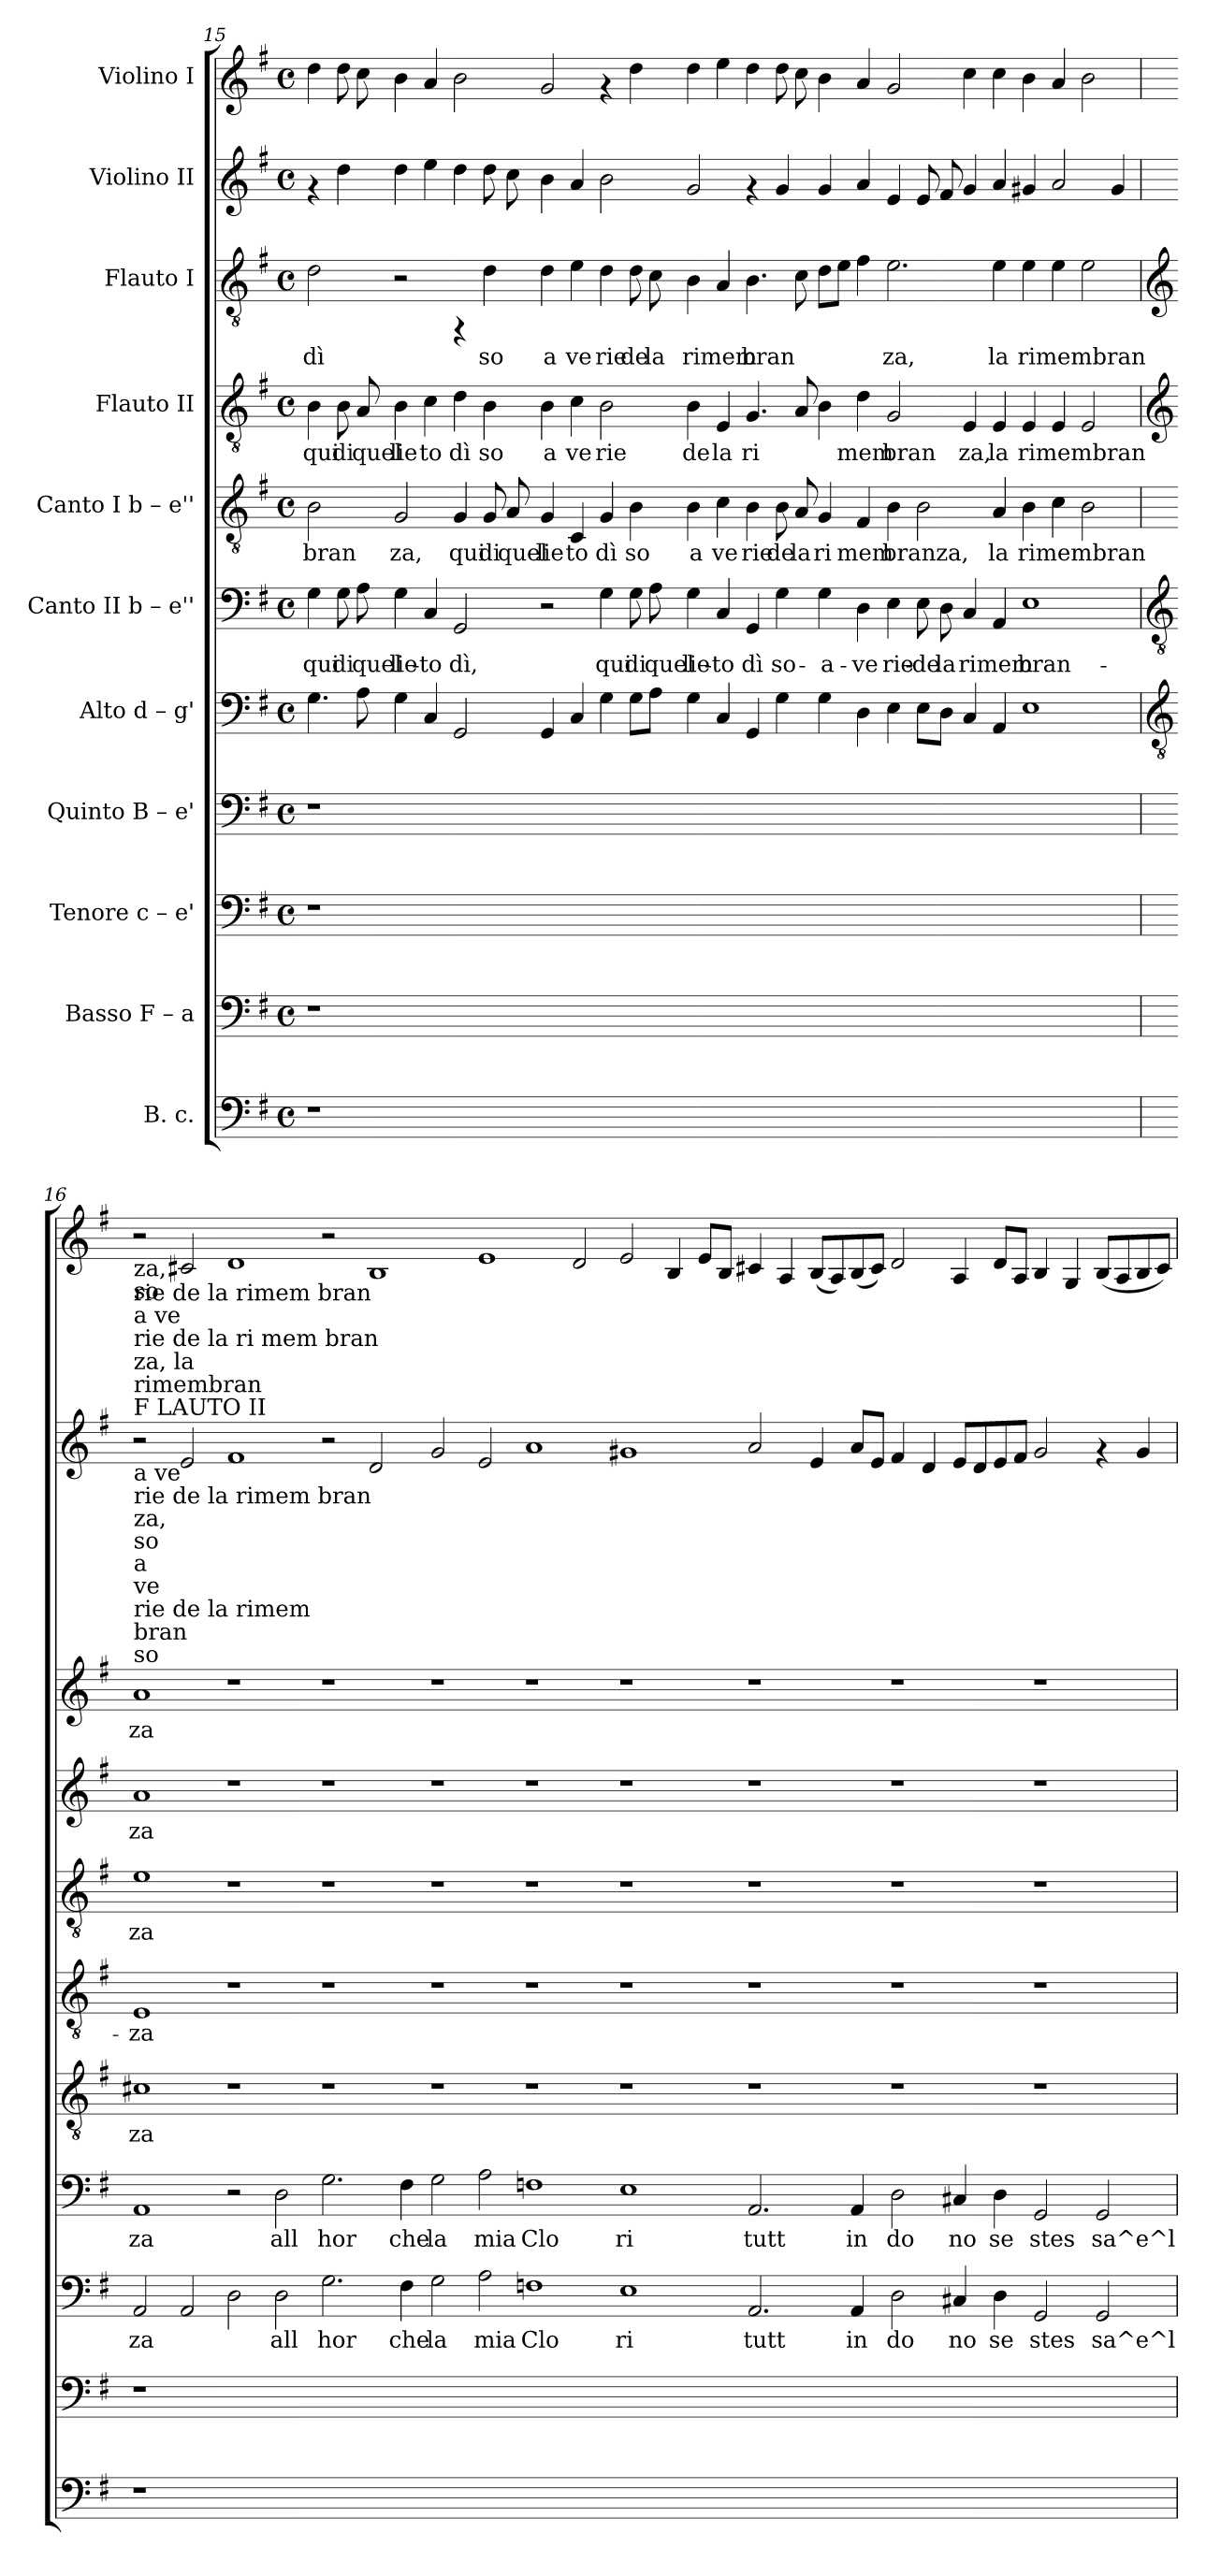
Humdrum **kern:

**kern	**kern	**kern	**text	**kern	**text	**kern	**text	**kern	**text	**kern	**text	**kern	**text	**kern	**text	**kern	**kern
*part11	*part10	*part9	*part9	*part8	*part8	*part7	*part7	*part6	*part6	*part5	*part5	*part4	*part4	*part3	*part3	*part2	*part1
*staff11	*staff10	*staff9	*staff9	*staff8	*staff8	*staff7	*staff7	*staff6	*staff6	*staff5	*staff5	*staff4	*staff4	*staff3	*staff3	*staff2	*staff1
*I"B. c.	*I"Basso  F – a	*I"Tenore  c – e'	*	*I"Quinto  B – e'	*	*I"Alto  d – g'	*	*I"Canto II  b – e''	*	*I"Canto I  b – e''	*	*I"Flauto II	*	*I"Flauto I	*	*I"Violino II	*I"Violino I
!!LO:PB:g=z
*clefF4	*clefF4	*clefF4	*	*clefF4	*	*clefF4	*	*clefF4	*	*clefGv2	*	*clefGv2	*	*clefGv2	*	*clefG2	*clefG2
*k[f#]	*k[f#]	*k[f#]	*	*k[f#]	*	*k[f#]	*	*k[f#]	*	*k[f#]	*	*k[f#]	*	*k[f#]	*	*k[f#]	*k[f#]
*G:	*G:	*G:	*	*G:	*	*G:	*	*G:	*	*G:	*	*G:	*	*G:	*	*G:	*G:
*M4/4	*M4/4	*M4/4	*	*M4/4	*	*M4/4	*	*M4/4	*	*M4/4	*	*M4/4	*	*M4/4	*	*M4/4	*M4/4
*met(c)	*met(c)	*met(c)	*	*met(c)	*	*met(c)	*	*met(c)	*	*met(c)	*	*met(c)	*	*met(c)	*	*met(c)	*met(c)
=15	=15	=15	=15	=15	=15	=15	=15	=15	=15	=15	=15	=15	=15	=15	=15	=15	=15
!	!	!	!	!	!	!	!LO:LY:b:rj	!	!LO:LY:b:rj	!	!LO:LY:b:rj	!	!LO:LY:b	!	!LO:LY:b:cj	!	!
1r	1r	1r	.	1r	.	4.G\	.	4G\	qui	2B\	bran	4B\	qui	2d\	dì	4rf	4dd\
!	!	!	!	!	!	!	!	!	!LO:LY:b:rj	!	!	!	!LO:LY:b	!	!	!	!
.	.	.	.	.	.	.	.	8G\	di	.	.	8B\	di	.	.	4dd\	8dd\
!	!	!	!	!	!	!	!LO:LY:b:rj	!	!LO:LY:b:rj	!	!	!	!LO:LY:b	!	!	!	!
.	.	.	.	.	.	8A\	.	8A\	quel	.	.	8A/	quel	.	.	.	8cc\
!	!	!	!	!	!	!	!LO:LY:b:rj	!	!LO:LY:b:rj	!	!LO:LY:b:rj	!	!LO:LY:b	!	!	!	!
.	.	.	.	.	.	4G\	.	4G\	lie-	2G/	za,	4B\	lie	2r	.	4dd\	4b\
!	!	!	!	!	!	!	!LO:LY:b:rj	!	!LO:LY:b:rj	!	!	!	!LO:LY:b	!	!	!	!
.	.	.	.	.	.	4C/	.	4C/	-to	.	.	4c\	to	.	.	4ee\	4a/
!	!	!	!	!	!	!	!LO:LY:b:rj	!	!LO:LY:b:rj	!	!LO:LY:b:rj	!	!LO:LY:b	!	!	!	!
00ryy	00ryy	00ryy	.	00ryy	.	2GG/	.	2GG/	dì,	4G/	qui	4d\	dì	4rFF	.	4dd\	2b\
!	!	!	!	!	!	!	!	!	!	!	!LO:LY:b:rj	!	!LO:LY:b	!	!LO:LY:b:cj	!	!
.	.	.	.	.	.	.	.	.	.	8G/	di	4B\	so	4d\	so	8dd\	.
!	!	!	!	!	!	!	!	!	!	!	!LO:LY:b:rj	!	!	!	!	!	!
.	.	.	.	.	.	.	.	.	.	8A/	quel	.	.	.	.	8cc\	.
!	!	!	!	!	!	!	!LO:LY:b:rj	!	!	!	!LO:LY:b:rj	!	!LO:LY:b	!	!LO:LY:b:cj	!	!
.	.	.	.	.	.	4GG/	.	2r	.	4G/	lie	4B\	a	4d\	a	4b\	2g/
!	!	!	!	!	!	!	!LO:LY:b:rj	!	!	!	!LO:LY:b:rj	!	!LO:LY:b	!	!LO:LY:b:cj	!	!
.	.	.	.	.	.	4C/	.	.	.	4C/	to	4c\	ve	4e\	ve	4a/	.
!	!	!	!	!	!	!	!LO:LY:b:rj	!	!LO:LY:b:rj	!	!LO:LY:b:rj	!	!LO:LY:b	!	!LO:LY:b:cj	!	!
.	.	.	.	.	.	4G\	.	4G\	qui	4G/	dì	2B\	rie	4d\	rie	2b\	4rf
!	!	!	!	!	!	!	!LO:LY:b:rj	!	!LO:LY:b:rj	!	!LO:LY:b:rj	!	!	!	!LO:LY:b:cj	!	!
.	.	.	.	.	.	8G\L	.	8G\	di	4B\	so	.	.	8d\	de	.	4dd\
!	!	!	!	!	!	!	!LO:LY:b:rj	!	!LO:LY:b:rj	!	!	!	!	!	!LO:LY:b:cj	!	!
.	.	.	.	.	.	8A\J	.	8A\	quel	.	.	.	.	8c\	la	.	.
!	!	!	!	!	!	!	!LO:LY:b:rj	!	!LO:LY:b:rj	!	!LO:LY:b:rj	!	!LO:LY:b	!	!LO:LY:b:cj	!	!
.	.	.	.	.	.	4G\	.	4G\	lie-	4B\	a	4B\	de	4B\	rimem	2g/	4dd\
!	!	!	!	!	!	!	!LO:LY:b:rj	!	!LO:LY:b:rj	!	!LO:LY:b:rj	!	!LO:LY:b	!	!LO:LY:b:cj	!	!
.	.	.	.	.	.	4C/	.	4C/	-to	4c\	ve	4E/	la	4A/	.	.	4ee\
!	!	!	!	!	!	!	!LO:LY:b:rj	!	!LO:LY:b:rj	!	!LO:LY:b:rj	!	!LO:LY:b	!	!LO:LY:b:cj	!	!
.	.	.	.	.	.	4GG/	.	4GG/	dì	4B\	rie	4.G/	ri	4.B\	bran	4rf	4dd\
!	!	!	!	!	!	!	!LO:LY:b:rj	!	!LO:LY:b:rj	!	!LO:LY:b:rj	!	!	!	!	!	!
.	.	.	.	.	.	4G\	.	4G\	so-	8B\	de	.	.	.	.	4g/	8dd\
!	!	!	!	!	!	!	!	!	!	!	!LO:LY:b:rj	!	!LO:LY:b	!	!LO:LY:b:cj	!	!
.	.	.	.	.	.	.	.	.	.	8A/	la	8A/	.	8c\	.	.	8cc\
!	!	!	!	!	!	!	!LO:LY:b:rj	!	!LO:LY:b:rj	!	!LO:LY:b:rj	!	!LO:LY:b	!	!LO:LY:b:cj	!	!
.	.	.	.	.	.	4G\	.	4G\	-a-	4G/	ri	4B\	.	8d\L	.	4g/	4b\
!	!	!	!	!	!	!	!	!	!	!	!	!	!	!	!LO:LY:b:cj	!	!
.	.	.	.	.	.	.	.	.	.	.	.	.	.	8e\J	.	.	.
!	!	!	!	!	!	!	!LO:LY:b:rj	!	!LO:LY:b:rj	!	!LO:LY:b:rj	!	!LO:LY:b	!	!LO:LY:b:cj	!	!
.	.	.	.	.	.	4D\	.	4D\	-ve	4F#/	mem	4d\	mem	4f#\	.	4a/	4a/
!	!	!	!	!	!	!	!LO:LY:b:rj	!	!LO:LY:b:rj	!	!LO:LY:b:rj	!	!LO:LY:b	!	!LO:LY:b:cj	!	!
.	.	.	.	.	.	4E\	.	4E\	rie-	4B\	branza,	2G/	bran	2.e\	za,	4e/	2g/
!	!	!	!	!	!	!	!LO:LY:b:rj	!	!LO:LY:b:rj	!	!LO:LY:b:rj	!	!	!	!	!	!
.	.	.	.	.	.	8E\L	.	8E\	-de	2B\	.	.	.	.	.	8e/	.
!	!	!	!	!	!	!	!LO:LY:b:rj	!	!LO:LY:b:rj	!	!	!	!	!	!	!	!
.	.	.	.	.	.	8D\J	.	8D\	la	.	.	.	.	.	.	8f#/	.
!	!	!	!	!	!	!	!LO:LY:b:rj	!	!LO:LY:b:rj	!	!	!	!LO:LY:b	!	!	!	!
.	.	.	.	.	.	4C/	.	4C/	rimem-	.	.	4E/	za,	.	.	4g/	4cc\
!	!	!	!	!	!	!	!LO:LY:b:rj	!	!LO:LY:b:rj	!	!LO:LY:b:rj	!	!LO:LY:b	!	!LO:LY:b:cj	!	!
.	.	.	.	.	.	4AA/	.	4AA/	--	4A/	la	4E/	la	4e\	la	4a/	4cc\
!	!	!	!	!	!	!	!LO:LY:b:rj	!	!LO:LY:b:rj	!	!LO:LY:b:rj	!	!LO:LY:b	!	!LO:LY:b:cj	!	!
1ryy	1ryy	1ryy	.	1ryy	.	1E	.	1E	-bran-	4B\	rimembran	4E/	rimembran	4e\	rimembran	4g#X/	4b\
!	!	!	!	!	!	!	!	!	!	!	!LO:LY:b:rj	!	!LO:LY:b	!	!LO:LY:b:cj	!	!
.	.	.	.	.	.	.	.	.	.	4c\	.	4E/	.	4e\	.	2a/	4a/
!	!	!	!	!	!	!	!	!	!	!	!LO:LY:b:rj	!	!LO:LY:b	!	!LO:LY:b:cj	!	!
.	.	.	.	.	.	.	.	.	.	2B\	.	2E/	.	2e\	.	.	2b\
.	.	.	.	.	.	.	.	.	.	.	.	.	.	.	.	4g#/	.
!!LO:PB:g=z
=16	=16	=16	=16	=16	=16	=16	=16	=16	=16	=16	=16	=16	=16	=16	=16	=16	=16
*	*	*	*	*	*	*clefGv2	*	*clefGv2	*	*	*	*clefG2	*	*clefG2	*	*	*
!	!	!	!	!	!	!	!	!	!	!	!	!	!	!	!	!	!LO:TX:b:t=rie de la rimem bran
!	!	!	!	!	!	!	!	!	!	!	!	!	!	!	!	!	!LO:TX:b:t=za,
!	!	!	!	!	!	!	!	!	!	!	!	!	!	!	!	!	!LO:TX:b:t=so
!	!	!	!	!	!	!	!	!	!	!	!	!	!	!	!	!	!LO:TX:b:t=a ve
!	!	!	!	!	!	!	!	!	!	!	!	!	!	!	!	!	!LO:TX:b:t=rie de la ri mem bran
!	!	!	!	!	!	!	!	!	!	!	!	!	!	!	!	!	!LO:TX:b:t=za, la
!	!	!	!	!	!	!	!	!	!	!	!	!	!	!	!	!	!LO:TX:b:t=rimembran
!	!	!	!	!	!	!	!	!	!	!	!	!	!	!	!	!LO:TX:a:t=F LAUTO II	!
!	!	!	!	!	!	!	!	!	!	!	!	!	!	!	!	!LO:TX:b:t=a ve	!
!	!	!	!	!	!	!	!	!	!	!	!	!	!	!	!	!LO:TX:b:t=rie de la rimem bran	!
!	!	!	!	!	!	!	!	!	!	!	!	!	!	!	!	!LO:TX:b:t=za,	!
!	!	!	!	!	!	!	!	!	!	!	!	!	!	!	!	!LO:TX:b:t=so	!
!	!	!	!	!	!	!	!	!	!	!	!	!	!	!	!	!LO:TX:b:t=a	!
!	!	!	!	!	!	!	!	!	!	!	!	!	!	!	!	!LO:TX:b:t=ve	!
!	!	!	!	!	!	!	!	!	!	!	!	!	!	!	!	!LO:TX:b:t=rie de la rimem	!
!	!	!	!	!	!	!	!	!	!	!	!	!	!	!	!	!LO:TX:b:t=bran	!
!	!	!	!	!	!	!	!	!	!	!	!	!	!	!	!	!LO:TX:b:t=so	!
!	!	!	!LO:LY:a:rj	!	!LO:LY:b:rj	!	!LO:LY:b:rj	!	!LO:LY:b:rj	!	!LO:LY:b:rj	!	!LO:LY:b	!	!LO:LY:b:cj	!	!
1r	1r	2AA/	za	1AA	za	1c#X	za	1E	-za	1e	za	1a	za	1a	za	2r	2r
!	!	!	!LO:LY:a:rj	!	!	!	!	!	!	!	!	!	!	!	!	!	!
.	.	2AA/	.	.	.	.	.	.	.	.	.	.	.	.	.	2e/	2c#X/
!	!	!	!LO:LY:a:rj	!	!	!	!	!	!	!	!	!	!	!	!	!	!
000ryy	000ryy	2D\	.	2r	.	1r	.	1r	.	1r	.	1r	.	1r	.	1f#	1d
!	!	!	!LO:LY:a:rj	!	!LO:LY:b:rj	!	!	!	!	!	!	!	!	!	!	!	!
.	.	2D\	all	2D\	all	.	.	.	.	.	.	.	.	.	.	.	.
!	!	!	!LO:LY:a:rj	!	!LO:LY:b:rj	!	!	!	!	!	!	!	!	!	!	!	!
.	.	2.G\	hor	2.G\	hor	1r	.	1r	.	1r	.	1r	.	1r	.	2r	2r
.	.	.	.	.	.	.	.	.	.	.	.	.	.	.	.	2d/	1B
!	!	!	!LO:LY:a:rj	!	!LO:LY:b:rj	!	!	!	!	!	!	!	!	!	!	!	!
.	.	4F#\	che	4F#\	che	.	.	.	.	.	.	.	.	.	.	.	.
!	!	!	!LO:LY:a:rj	!	!LO:LY:b:rj	!	!	!	!	!	!	!	!	!	!	!	!
.	.	2G\	la	2G\	la	1r	.	1r	.	1r	.	1r	.	1r	.	2g/	.
!	!	!	!LO:LY:a:rj	!	!LO:LY:b:rj	!	!	!	!	!	!	!	!	!	!	!	!
.	.	2A\	mia	2A\	mia	.	.	.	.	.	.	.	.	.	.	2e/	1e
!	!	!	!LO:LY:a:rj	!	!LO:LY:b:rj	!	!	!	!	!	!	!	!	!	!	!	!
.	.	1Fn	Clo	1Fn	Clo	1r	.	1r	.	1r	.	1r	.	1r	.	1a	.
.	.	.	.	.	.	.	.	.	.	.	.	.	.	.	.	.	2d/
!	!	!	!LO:LY:a:rj	!	!LO:LY:b:rj	!	!	!	!	!	!	!	!	!	!	!	!
.	.	1E	ri	1E	ri	1r	.	1r	.	1r	.	1r	.	1r	.	1g#X	2e/
.	.	.	.	.	.	.	.	.	.	.	.	.	.	.	.	.	4B/
.	.	.	.	.	.	.	.	.	.	.	.	.	.	.	.	.	8e/L
.	.	.	.	.	.	.	.	.	.	.	.	.	.	.	.	.	8B/J
!	!	!	!LO:LY:a:rj	!	!LO:LY:b:rj	!	!	!	!	!	!	!	!	!	!	!	!
.	.	2.AA/	tutt	2.AA/	tutt	1r	.	1r	.	1r	.	1r	.	1r	.	2a/	4c#X/
.	.	.	.	.	.	.	.	.	.	.	.	.	.	.	.	.	4A/
.	.	.	.	.	.	.	.	.	.	.	.	.	.	.	.	4e/	(>8B/L
.	.	.	.	.	.	.	.	.	.	.	.	.	.	.	.	.	8A/)
!	!	!	!LO:LY:a:rj	!	!LO:LY:b:rj	!	!	!	!	!	!	!	!	!	!	!	!
.	.	4AA/	in	4AA/	in	.	.	.	.	.	.	.	.	.	.	8a/L	(>8B/
.	.	.	.	.	.	.	.	.	.	.	.	.	.	.	.	8e/J	8c#/J)
!	!	!	!LO:LY:a:rj	!	!LO:LY:b:rj	!	!	!	!	!	!	!	!	!	!	!	!
.	.	2D\	do	2D\	do	1r	.	1r	.	1r	.	1r	.	1r	.	4f#/	2d/
.	.	.	.	.	.	.	.	.	.	.	.	.	.	.	.	4d/	.
!	!	!	!LO:LY:a:rj	!	!LO:LY:b:rj	!	!	!	!	!	!	!	!	!	!	!	!
.	.	4C#X/	no	4C#X/	no	.	.	.	.	.	.	.	.	.	.	8e/L	4A/
.	.	.	.	.	.	.	.	.	.	.	.	.	.	.	.	8d/	.
!	!	!	!LO:LY:a:rj	!	!LO:LY:b:rj	!	!	!	!	!	!	!	!	!	!	!	!
.	.	4D\	se	4D\	se	.	.	.	.	.	.	.	.	.	.	8e/	8d/L
.	.	.	.	.	.	.	.	.	.	.	.	.	.	.	.	8f#/J	8A/J
!	!	!	!LO:LY:a:rj	!	!LO:LY:b:rj	!	!	!	!	!	!	!	!	!	!	!	!
.	.	2GG/	stes	2GG/	stes	1r	.	1r	.	1r	.	1r	.	1r	.	2g#/	4B/
.	.	.	.	.	.	.	.	.	.	.	.	.	.	.	.	.	4G/
!	!	!	!LO:LY:a:rj	!	!LO:LY:b:rj	!	!	!	!	!	!	!	!	!	!	!	!
.	.	2GG/	sa^e^l	2GG/	sa^e^l	.	.	.	.	.	.	.	.	.	.	4rf	(>8B/L
.	.	.	.	.	.	.	.	.	.	.	.	.	.	.	.	.	8A/
.	.	.	.	.	.	.	.	.	.	.	.	.	.	.	.	4g#/	8B/
.	.	.	.	.	.	.	.	.	.	.	.	.	.	.	.	.	8c#/J)
=	=	=	=	=	=	=	=	=	=	=	=	=	=	=	=	=	=
*-	*-	*-	*-	*-	*-	*-	*-	*-	*-	*-	*-	*-	*-	*-	*-	*-	*-
